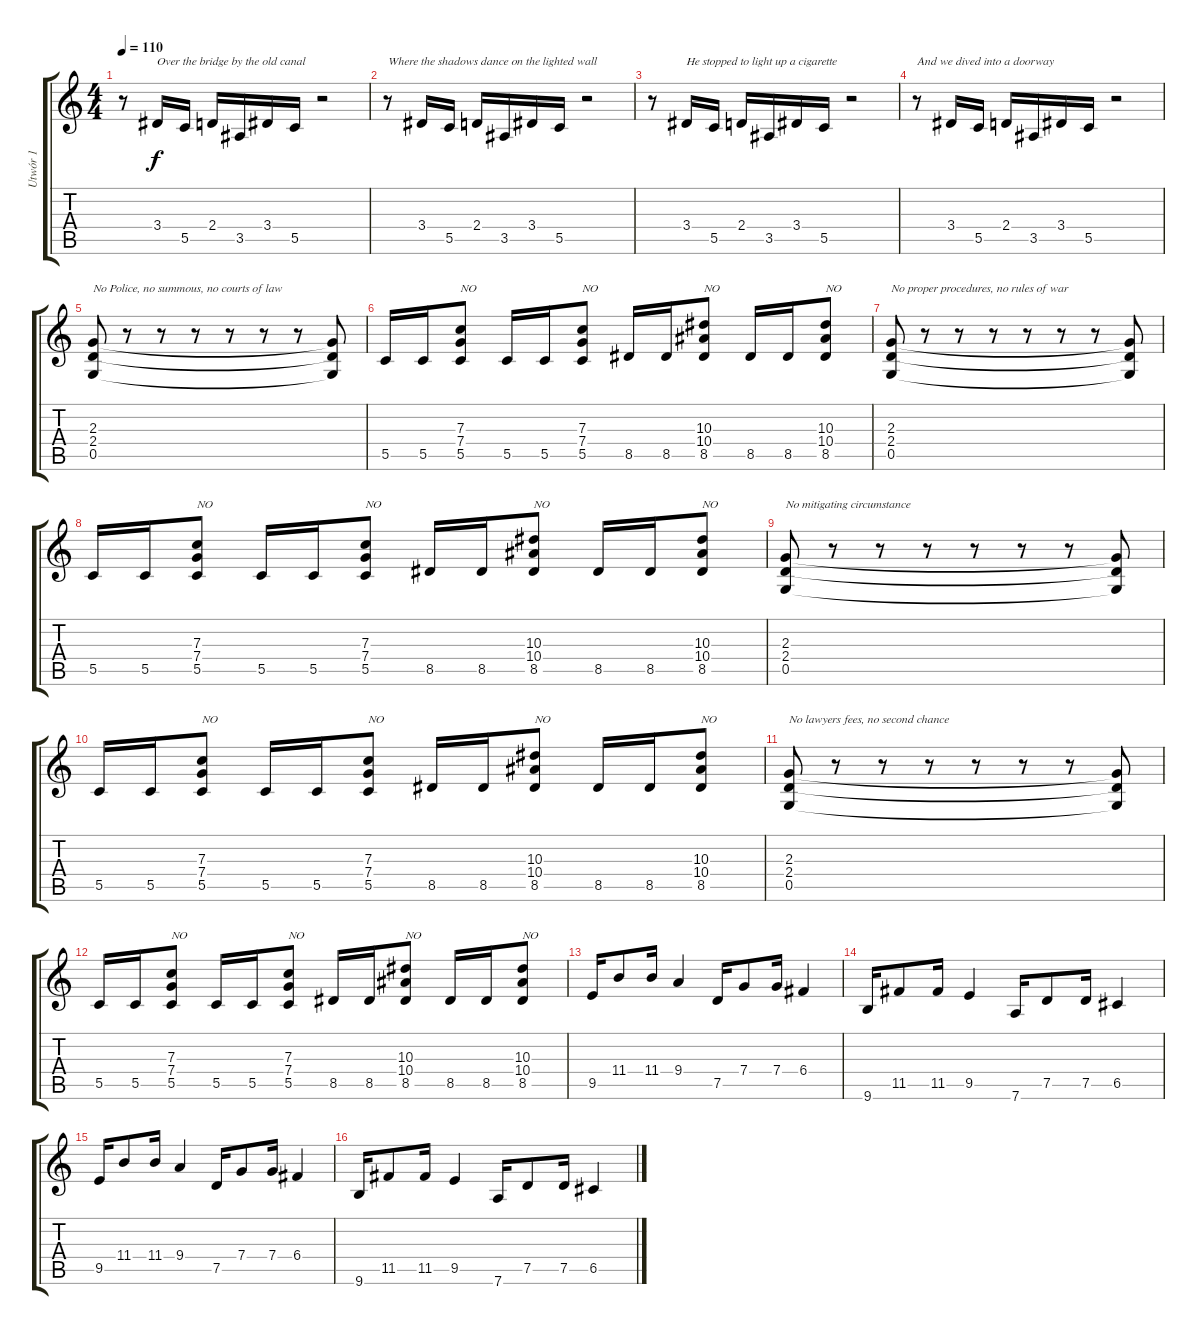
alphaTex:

\track ("Utwór 1" "Utwór 1") {instrument overdrivenguitar}
\staff {score tabs}
\tuning (D4 A3 F3 C3 G2 D2) {hide}
\ts (4 4)
\tempo 110
\clef g2
\ks c
r.8{dy f} 3.4.16{txt "Over the bridge by the old canal"} 5.5.16 2.4.16 3.5.16 3.4.16 5.5.16 r.2 |
r.8{txt "Where the shadows dance on the lighted wall"} 3.4.16 5.5.16 2.4.16 3.5.16 3.4.16 5.5.16 r.2 |
r.8 3.4.16{txt "He stopped to light up a cigarette"} 5.5.16 2.4.16 3.5.16 3.4.16 5.5.16 r.2 |
r.8{txt "And we dived into a doorway"} 3.4.16 5.5.16 2.4.16 3.5.16 3.4.16 5.5.16 r.2 |
(2.3 2.4 0.5).8{txt "No Police, no summous, no courts of law"} r.8 r.8 r.8 r.8 r.8 r.8 (2.3{t} 2.4{t} 0.5{t}).8 |
5.5.16 5.5.16 (7.3 7.4 5.5).8{txt "NO"} 5.5.16 5.5.16 (7.3 7.4 5.5).8{txt "NO"} 8.5.16 8.5.16 (10.3 10.4 8.5).8{txt "NO"} 8.5.16 8.5.16 (10.3 10.4 8.5).8{txt "NO"} |
(2.3 2.4 0.5).8{txt "No proper procedures, no rules of war"} r.8 r.8 r.8 r.8 r.8 r.8 (2.3{t} 2.4{t} 0.5{t}).8 |
5.5.16 5.5.16 (7.3 7.4 5.5).8{txt "NO"} 5.5.16 5.5.16 (7.3 7.4 5.5).8{txt "NO"} 8.5.16 8.5.16 (10.3 10.4 8.5).8{txt "NO"} 8.5.16 8.5.16 (10.3 10.4 8.5).8{txt "NO"} |
(2.3 2.4 0.5).8{txt "No mitigating circumstance"} r.8 r.8 r.8 r.8 r.8 r.8 (2.3{t} 2.4{t} 0.5{t}).8 |
5.5.16 5.5.16 (7.3 7.4 5.5).8{txt "NO"} 5.5.16 5.5.16 (7.3 7.4 5.5).8{txt "NO"} 8.5.16 8.5.16 (10.3 10.4 8.5).8{txt "NO"} 8.5.16 8.5.16 (10.3 10.4 8.5).8{txt "NO"} |
(2.3 2.4 0.5).8{txt "No lawyers fees, no second chance"} r.8 r.8 r.8 r.8 r.8 r.8 (2.3{t} 2.4{t} 0.5{t}).8 |
5.5.16 5.5.16 (7.3 7.4 5.5).8{txt "NO"} 5.5.16 5.5.16 (7.3 7.4 5.5).8{txt "NO"} 8.5.16 8.5.16 (10.3 10.4 8.5).8{txt "NO"} 8.5.16 8.5.16 (10.3 10.4 8.5).8{txt "NO"} |
9.5.16 11.4.8 11.4.16 9.4.4 7.5.16 7.4.8 7.4.16 6.4.4 |
9.6.16 11.5.8 11.5.16 9.5.4 7.6.16 7.5.8 7.5.16 6.5.4 |
9.5.16 11.4.8 11.4.16 9.4.4 7.5.16 7.4.8 7.4.16 6.4.4 |
9.6.16 11.5.8 11.5.16 9.5.4 7.6.16 7.5.8 7.5.16 6.5.4
